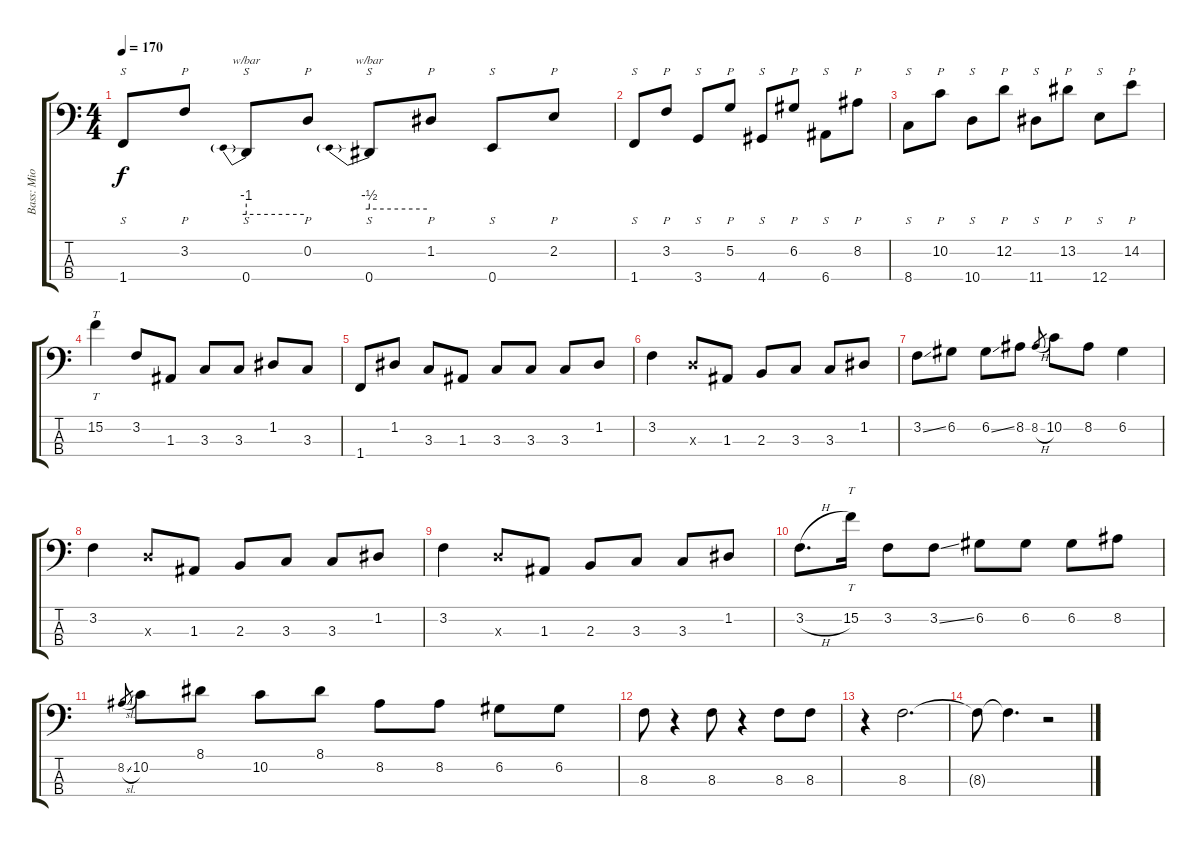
\track ("Bass: Mio Akiyama" "Bass: Mio ") {instrument electricbassfinger}
\staff {score tabs}
\tuning (G2 D2 A1 E1) {hide}
\ts (4 4)
\tempo 170
\clef f4
\ks c
1.4.8{s dy f} 3.2.8{p} 0.4.8{s tbe (predive default 0 -4 60 -4)} 0.2.8{p} 0.4.8{s tbe (predive default 0 -2 60 -2)} 1.2.8{p} 0.4.8{s} 2.2.8{p} |
1.4.8{s} 3.2.8{p} 3.4.8{s} 5.2.8{p} 4.4.8{s} 6.2.8{p} 6.4.8{s} 8.2.8{p} |
8.4.8{s} 10.2.8{p} 10.4.8{s} 12.2.8{p} 11.4.8{s} 13.2.8{p} 12.4.8{s} 14.2.8{p} |
15.2.4{tt} 3.2.8 1.3.8 3.3.8 3.3.8 1.2.8 3.3.8 |
1.4.8 1.2.8 3.3.8 1.3.8 3.3.8 3.3.8 3.3.8 1.2.8 |
3.2.4 5.3{x}.8 1.3.8 2.3.8 3.3.8 3.3.8 1.2.8 |
3.2{ss}.8 6.2.8 6.2{ss}.8 8.2.8 8.2{h}.8{gr} 10.2.8 8.2.8 6.2.4 |
3.2.4 5.3{x}.8 1.3.8 2.3.8 3.3.8 3.3.8 1.2.8 |
3.2.4 5.3{x}.8 1.3.8 2.3.8 3.3.8 3.3.8 1.2.8 |
3.2{h}.8{d} 15.2.16{tt} 3.2.8 3.2{ss}.8 6.2.8 6.2.8 6.2.8 8.2.8 |
8.2{sl}.8{gr} 10.2.8 8.1.8 10.2.8 8.1.8 8.2.8 8.2.8 6.2.8 6.2.8 |
8.3.8 r.4 8.3.8 r.4 8.3.8 8.3.8 |
r.4 8.3.2{d} |
8.3{t}.8 8.3{t}.4{d} r.2
